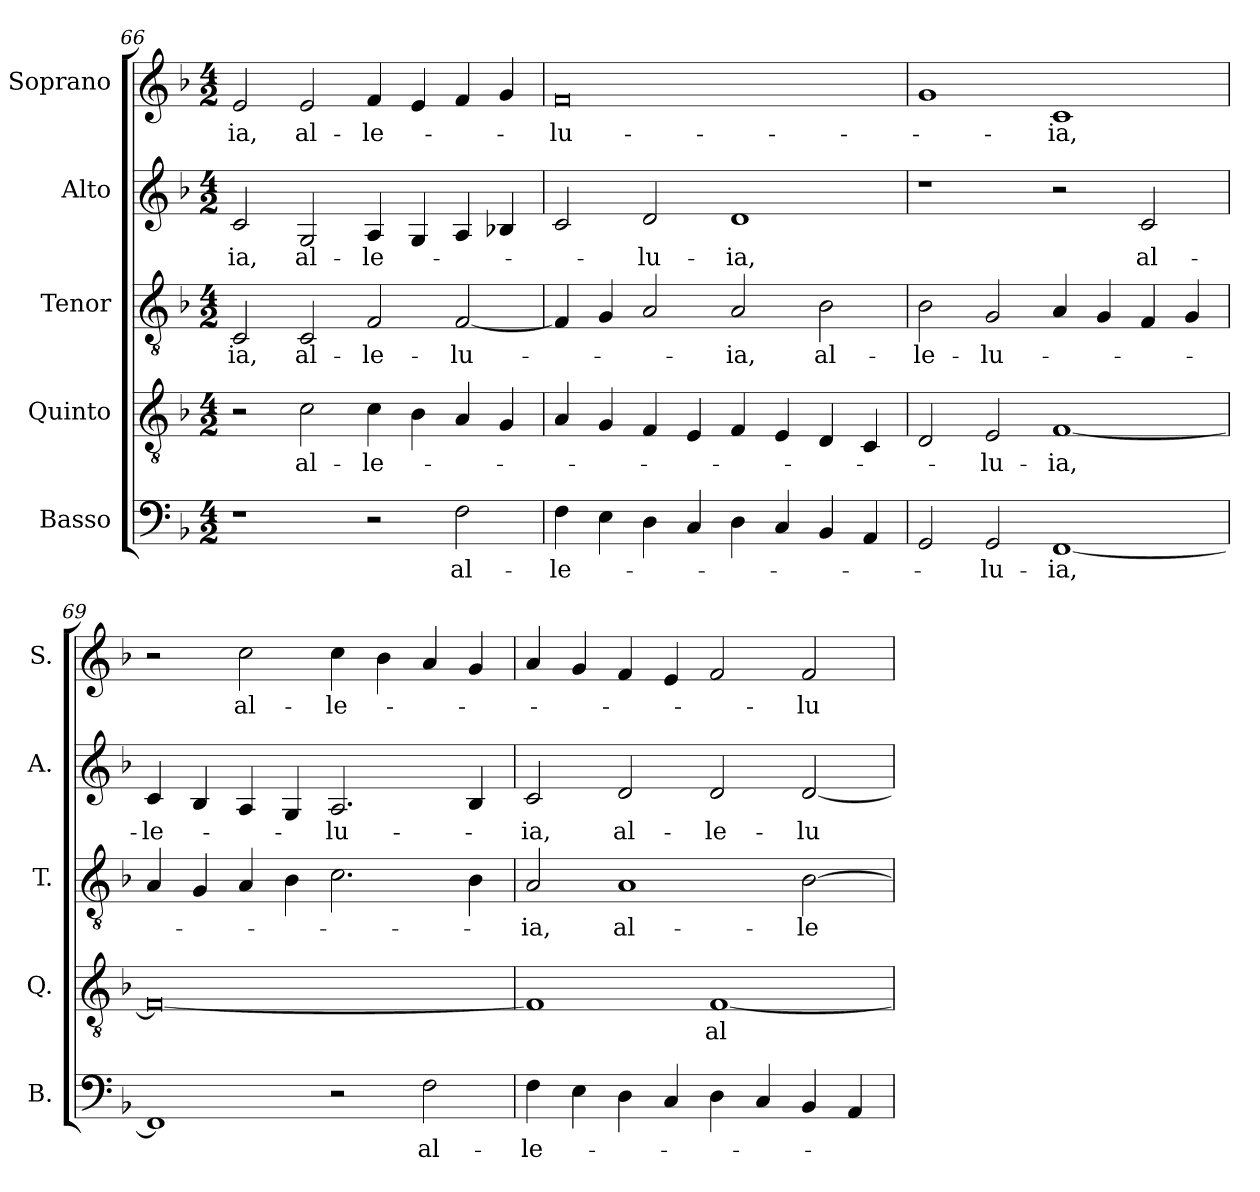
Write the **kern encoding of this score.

**kern	**text	**kern	**text	**kern	**text	**kern	**text	**kern	**text
*part5	*part5	*part4	*part4	*part3	*part3	*part2	*part2	*part1	*part1
*staff5	*staff5	*staff4	*staff4	*staff3	*staff3	*staff2	*staff2	*staff1	*staff1
*I"Basso	*	*I"Quinto	*	*I"Tenor	*	*I"Alto	*	*I"Soprano	*
*I'B.	*	*I'Q.	*	*I'T.	*	*I'A.	*	*I'S.	*
!!LO:LB:g=z
*clefF4	*	*clefGv2	*	*clefGv2	*	*clefG2	*	*clefG2	*
*	*	*ITrd7c12	*	*ITrd7c12	*	*	*	*	*
*k[b-]	*	*k[b-]	*	*k[b-]	*	*k[b-]	*	*k[b-]	*
*F:	*	*F:	*	*F:	*	*F:	*	*F:	*
*M4/2	*	*M4/2	*	*M4/2	*	*M4/2	*	*M4/2	*
=66	=66	=66	=66	=66	=66	=66	=66	=66	=66
!	!	!	!	!	!LO:LY:b:color=#000000	!	!	!	!
!	!	!	!	!	!	!	!LO:LY:b:color=#000000	!	!
!	!	!	!	!	!	!	!	!	!LO:LY:b:color=#000000
1r	.	2r	.	2CCi/	-ia,	2ci/	-ia,	2ei/	-ia,
!	!	!	!LO:LY:b:color=#000000	!	!	!	!	!	!
!	!	!	!	!	!LO:LY:b:color=#000000	!	!	!	!
!	!	!	!	!	!	!	!LO:LY:b:color=#000000	!	!
!	!	!	!	!	!	!	!	!	!LO:LY:b:color=#000000
.	.	2Ci\	al-	2CCi/	al-	2Gi/	al-	2ei/	al-
!	!	!	!LO:LY:b:color=#000000	!	!	!	!	!	!
!	!	!	!	!	!LO:LY:b:color=#000000	!	!	!	!
!	!	!	!	!	!	!	!LO:LY:b:color=#000000	!	!
!	!	!	!	!	!	!	!	!	!LO:LY:b:color=#000000
2r	.	4Ci\	-le-	2FFi/	-le-	4Ai/	-le-	4fi/	-le-
.	.	4BB-i\	.	.	.	4Gi/	.	4ei/	.
!	!LO:LY:b:color=#000000	!	!	!	!	!	!	!	!
!	!	!	!	!	!LO:LY:b:color=#000000	!	!	!	!
2Fi\	al-	4AAi/	.	[2FFi/	-lu-	4Ai/	.	4fi/	.
.	.	4GGi/	.	.	.	4B-Xi/	.	4gi/	.
=67	=67	=67	=67	=67	=67	=67	=67	=67	=67
!	!LO:LY:b:color=#000000	!	!	!	!	!	!	!	!
!	!	!	!	!	!	!	!	!	!LO:LY:b:color=#000000
4Fi\	-le-	4AAi/	.	4FFi/]	.	2ci/	.	0fi	-lu-
4Ei\	.	4GGi/	.	4GGi/	.	.	.	.	.
!	!	!	!	!	!	!	!LO:LY:b:color=#000000	!	!
4Di\	.	4FFi/	.	2AAi/	.	2di/	-lu-	.	.
4Ci/	.	4EEi/	.	.	.	.	.	.	.
!	!	!	!	!	!LO:LY:b:color=#000000	!	!	!	!
!	!	!	!	!	!	!	!LO:LY:b:color=#000000	!	!
4Di\	.	4FFi/	.	2AAi/	-ia,	1di	-ia,	.	.
4Ci/	.	4EEi/	.	.	.	.	.	.	.
!	!	!	!	!	!LO:LY:b:color=#000000	!	!	!	!
4BB-i/	.	4DDi/	.	2BB-i\	al-	.	.	.	.
4AAi/	.	4CCi/	.	.	.	.	.	.	.
=68	=68	=68	=68	=68	=68	=68	=68	=68	=68
!	!	!	!	!	!LO:LY:b:color=#000000	!	!	!	!
2GGi/	.	2DDi/	.	2BB-i\	-le-	1r	.	1gi	.
!	!LO:LY:b:color=#000000	!	!	!	!	!	!	!	!
!	!	!	!LO:LY:b:color=#000000	!	!	!	!	!	!
!	!	!	!	!	!LO:LY:b:color=#000000	!	!	!	!
2GGi/	-lu-	2EEi/	-lu-	2GGi/	-lu-	.	.	.	.
!	!LO:LY:b:color=#000000	!	!	!	!	!	!	!	!
!	!	!	!LO:LY:b:color=#000000	!	!	!	!	!	!
!	!	!	!	!	!	!	!	!	!LO:LY:b:color=#000000
[1FFi	-ia,	[1FFi	-ia,	4AAi/	.	2r	.	1ci	-ia,
.	.	.	.	4GGi/	.	.	.	.	.
!	!	!	!	!	!	!	!LO:LY:b:color=#000000	!	!
.	.	.	.	4FFi/	.	2ci/	al-	.	.
.	.	.	.	4GGi/	.	.	.	.	.
=69	=69	=69	=69	=69	=69	=69	=69	=69	=69
!	!	!	!	!	!	!	!LO:LY:b:color=#000000	!	!
1FFi]	.	0FFi_	.	4AAi/	.	4ci/	-le-	2r	.
.	.	.	.	4GGi/	.	4B-i/	.	.	.
!	!	!	!	!	!	!	!	!	!LO:LY:b:color=#000000
.	.	.	.	4AAi/	.	4Ai/	.	2cci\	al-
.	.	.	.	4BB-i\	.	4Gi/	.	.	.
!	!	!	!	!	!	!	!LO:LY:b:color=#000000	!	!
!	!	!	!	!	!	!	!	!	!LO:LY:b:color=#000000
2r	.	.	.	2.Ci\	.	2.Ai/	-lu-	4cci\	-le-
.	.	.	.	.	.	.	.	4b-i\	.
!	!LO:LY:b:color=#000000	!	!	!	!	!	!	!	!
2Fi\	al-	.	.	.	.	.	.	4ai/	.
.	.	.	.	4BB-i\	.	4B-i/	.	4gi/	.
!!LO:PB:g=z
=70	=70	=70	=70	=70	=70	=70	=70	=70	=70
!	!LO:LY:b:color=#000000	!	!	!	!	!	!	!	!
!	!	!	!	!	!LO:LY:b:color=#000000	!	!	!	!
!	!	!	!	!	!	!	!LO:LY:b:color=#000000	!	!
4Fi\	-le-	1FFi]	.	2AAi/	-ia,	2ci/	-ia,	4ai/	.
4Ei\	.	.	.	.	.	.	.	4gi/	.
!	!	!	!	!	!LO:LY:b:color=#000000	!	!	!	!
!	!	!	!	!	!	!	!LO:LY:b:color=#000000	!	!
4Di\	.	.	.	1AAi	al-	2di/	al-	4fi/	.
4Ci/	.	.	.	.	.	.	.	4ei/	.
!	!	!	!LO:LY:b:color=#000000	!	!	!	!	!	!
!	!	!	!	!	!	!	!LO:LY:b:color=#000000	!	!
4Di\	.	[1FFi	al-	.	.	2di/	-le-	2fi/	.
4Ci/	.	.	.	.	.	.	.	.	.
!	!	!	!	!	!LO:LY:b:color=#000000	!	!	!	!
!	!	!	!	!	!	!	!LO:LY:b:color=#000000	!	!
!	!	!	!	!	!	!	!	!	!LO:LY:b:color=#000000
4BB-i/	.	.	.	[2BB-i\	-le-	[2di/	-lu-	2fi/	-lu-
4AAi/	.	.	.	.	.	.	.	.	.
=	=	=	=	=	=	=	=	=	=
*-	*-	*-	*-	*-	*-	*-	*-	*-	*-
